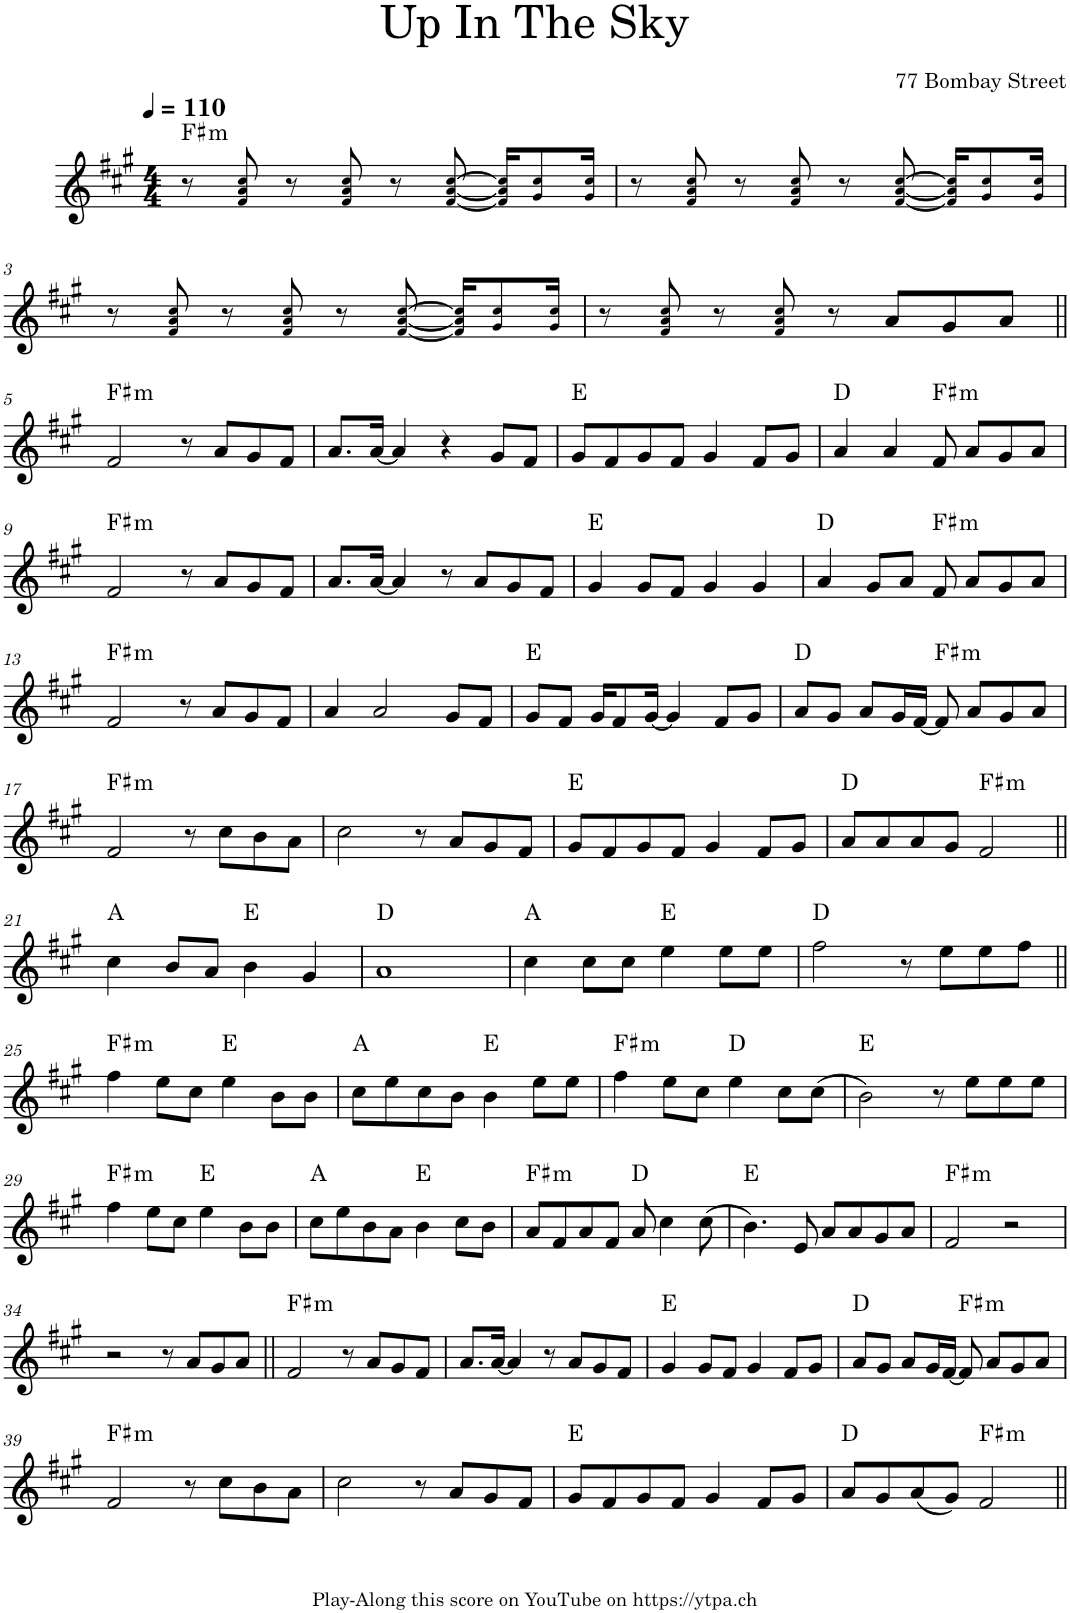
**kern	**harte
*part1	*part1
*staff1	*
*I"Piano	*
*I'Pno.	*
*clefG2	*
*k[f#c#g#]	*
*M4/4	*
*MM110	*
=1	=1
!	!LO:H:kt=m
8r	F#:min
8f#!/ 8a!/ 8cc#!/	.
8r	.
8f#!/ 8a!/ 8cc#!/	.
8r	.
[8f#!/ [8a!/ [8cc#!/	.
16f#!/] 16a!/] 16cc#!/]KL	.
8g#!/ 8cc#!/	.
16g#!/ 16cc#!/Jk	.
=2	=2
8r	.
8f#!/ 8a!/ 8cc#!/	.
8r	.
8f#!/ 8a!/ 8cc#!/	.
8r	.
[8f#!/ [8a!/ [8cc#!/	.
16f#!/] 16a!/] 16cc#!/]KL	.
8g#!/ 8cc#!/	.
16g#!/ 16cc#!/Jk	.
!!LO:LB:g=z
=3	=3
8r	.
8f#!/ 8a!/ 8cc#!/	.
8r	.
8f#!/ 8a!/ 8cc#!/	.
8r	.
[8f#!/ [8a!/ [8cc#!/	.
16f#!/] 16a!/] 16cc#!/]KL	.
8g#!/ 8cc#!/	.
16g#!/ 16cc#!/Jk	.
=4	=4
8r	.
8f#!/ 8a!/ 8cc#!/	.
8r	.
8f#!/ 8a!/ 8cc#!/	.
8r	.
8a/L	.
8g#/	.
8a/J	.
!!LO:LB:g=z
=5||	=5||
!	!LO:H:kt=m
2f#/	F#:min
8r	.
8a/L	.
8g#/	.
8f#/J	.
=6	=6
8.a/L	.
[16a/Jk	.
4a/]	.
4r	.
8g#/L	.
8f#/J	.
=7	=7
8g#/L	E:maj
8f#/	.
8g#/	.
8f#/J	.
4g#/	.
8f#/L	.
8g#/J	.
=8	=8
4a/	D:maj
4a/	.
!	!LO:H:kt=m
8f#/	F#:min
8a/L	.
8g#/	.
8a/J	.
!!LO:LB:g=z
=9	=9
!	!LO:H:kt=m
2f#/	F#:min
8r	.
8a/L	.
8g#/	.
8f#/J	.
=10	=10
8.a/L	.
[16a/Jk	.
4a/]	.
8r	.
8a/L	.
8g#/	.
8f#/J	.
=11	=11
4g#/	E:maj
8g#/L	.
8f#/J	.
4g#/	.
4g#/	.
=12	=12
4a/	D:maj
8g#/L	.
8a/J	.
!	!LO:H:kt=m
8f#/	F#:min
8a/L	.
8g#/	.
8a/J	.
!!LO:LB:g=z
=13	=13
!	!LO:H:kt=m
2f#/	F#:min
8r	.
8a/L	.
8g#/	.
8f#/J	.
=14	=14
4a/	.
2a/	.
8g#/L	.
8f#/J	.
=15	=15
8g#/L	E:maj
8f#/J	.
16g#/KL	.
8f#/	.
[16g#/Jk	.
4g#/]	.
8f#/L	.
8g#/J	.
=16	=16
8a/L	D:maj
8g#/J	.
8a/L	.
16g#/L	.
[16f#/JJ	.
!	!LO:H:kt=m
8f#/]	F#:min
8a/L	.
8g#/	.
8a/J	.
!!LO:LB:g=z
=17	=17
!	!LO:H:kt=m
2f#/	F#:min
8r	.
8cc#\L	.
8b\	.
8a\J	.
=18	=18
2cc#\	.
8r	.
8a/L	.
8g#/	.
8f#/J	.
=19	=19
8g#/L	E:maj
8f#/	.
8g#/	.
8f#/J	.
4g#/	.
8f#/L	.
8g#/J	.
=20	=20
8a/L	D:maj
8a/	.
8a/	.
8g#/J	.
!	!LO:H:kt=m
2f#/	F#:min
!!LO:LB:g=z
=21||	=21||
4cc#\	A:maj
8b/L	.
8a/J	.
4b\	E:maj
4g#/	.
=22	=22
1a	D:maj
=23	=23
4cc#\	A:maj
8cc#\L	.
8cc#\J	.
4ee\	E:maj
8ee\L	.
8ee\J	.
=24	=24
2ff#\	D:maj
8r	.
8ee\L	.
8ee\	.
8ff#\J	.
!!LO:LB:g=z
=25||	=25||
!	!LO:H:kt=m
4ff#\	F#:min
8ee\L	.
8cc#\J	.
4ee\	E:maj
8b\L	.
8b\J	.
=26	=26
8cc#\L	A:maj
8ee\	.
8cc#\	.
8b\J	.
4b\	E:maj
8ee\L	.
8ee\J	.
=27	=27
!	!LO:H:kt=m
4ff#\	F#:min
8ee\L	.
8cc#\J	.
4ee\	D:maj
8cc#\L	.
(8cc#\J	.
=28	=28
2b\)	E:maj
8r	.
8ee\L	.
8ee\	.
8ee\J	.
!!LO:LB:g=z
=29	=29
!	!LO:H:kt=m
4ff#\	F#:min
8ee\L	.
8cc#\J	.
4ee\	E:maj
8b\L	.
8b\J	.
=30	=30
8cc#\L	A:maj
8ee\	.
8b\	.
8a\J	.
4b\	E:maj
8cc#\L	.
8b\J	.
=31	=31
!	!LO:H:kt=m
8a/L	F#:min
8f#/	.
8a/	.
8f#/J	.
8a/	D:maj
4cc#\	.
(8cc#\	.
=32	=32
4.b\)	E:maj
8e/	.
8a/L	.
8a/	.
8g#/	.
8a/J	.
=33	=33
!	!LO:H:kt=m
2f#/	F#:min
2r	.
!!LO:LB:g=z
=34	=34
2r	.
8r	.
8a/L	.
8g#/	.
8a/J	.
=35||	=35||
!	!LO:H:kt=m
2f#/	F#:min
8r	.
8a/L	.
8g#/	.
8f#/J	.
=36	=36
8.a/L	.
[16a/Jk	.
4a/]	.
8r	.
8a/L	.
8g#/	.
8f#/J	.
=37	=37
4g#/	E:maj
8g#/L	.
8f#/J	.
4g#/	.
8f#/L	.
8g#/J	.
=38	=38
8a/L	D:maj
8g#/J	.
8a/L	.
16g#/L	.
[16f#/JJ	.
!	!LO:H:kt=m
8f#/]	F#:min
8a/L	.
8g#/	.
8a/J	.
!!LO:LB:g=z
=39	=39
!	!LO:H:kt=m
2f#/	F#:min
8r	.
8cc#\L	.
8b\	.
8a\J	.
=40	=40
2cc#\	.
8r	.
8a/L	.
8g#/	.
8f#/J	.
=41	=41
8g#/L	E:maj
8f#/	.
8g#/	.
8f#/J	.
4g#/	.
8f#/L	.
8g#/J	.
=42	=42
8a/L	D:maj
8g#/	.
(8a/	.
8g#/J)	.
!	!LO:H:kt=m
2f#/	F#:min
=||	=||
*-	*-
